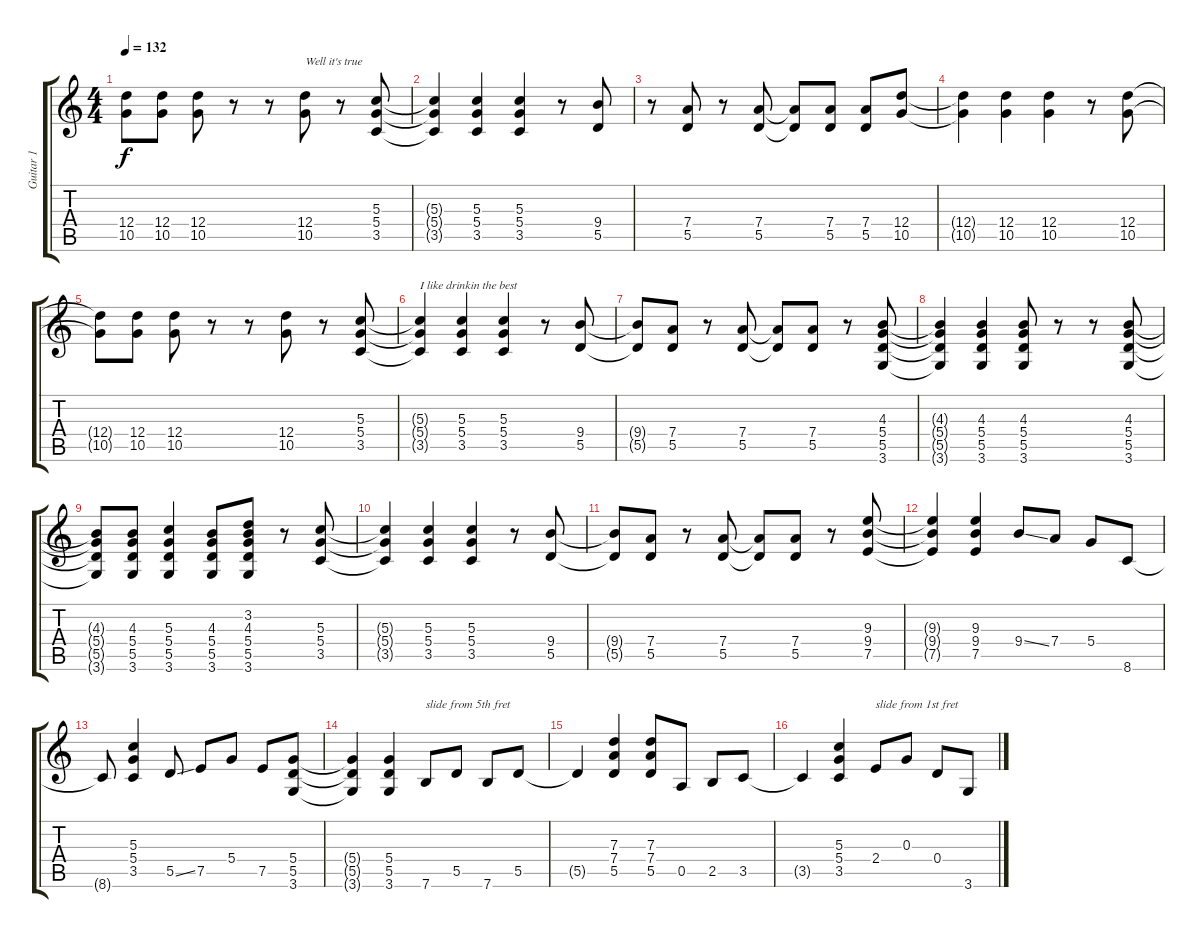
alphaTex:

\track ("Guitar 1" "Guitar 1") {instrument overdrivenguitar}
\staff {score tabs}
\tuning (E4 B3 G3 D3 A2 E2) {hide}
\ts (4 4)
\tempo 132
\clef g2
\ks c
(12.4{t} 10.5{t}).8{dy f} (12.4 10.5).8 (12.4 10.5).8 r.8 r.8 (12.4 10.5).8{txt "Well it's true"} r.8 (5.3 5.4 3.5).8 |
(5.3{t} 5.4{t} 3.5{t}).4 (5.3 5.4 3.5).4 (5.3 5.4 3.5).4 r.8 (9.4 5.5).8 |
r.8 (7.4 5.5).8 r.8 (7.4 5.5).8 (7.4{t} 5.5{t}).8 (7.4 5.5).8 (7.4 5.5).8 (12.4 10.5).8 |
(12.4{t} 10.5{t}).4 (12.4 10.5).4 (12.4 10.5).4 r.8 (12.4 10.5).8 |
(12.4{t} 10.5{t}).8 (12.4 10.5).8 (12.4 10.5).8 r.8 r.8 (12.4 10.5).8 r.8 (5.3 5.4 3.5).8 |
(5.3{t} 5.4{t} 3.5{t}).4{txt "I like drinkin the best"} (5.3 5.4 3.5).4 (5.3 5.4 3.5).4 r.8 (9.4 5.5).8 |
(9.4{t} 5.5{t}).8 (7.4 5.5).8 r.8 (7.4 5.5).8 (7.4{t} 5.5{t}).8 (7.4 5.5).8 r.8 (4.3 5.4 5.5 3.6).8 |
(4.3{t} 5.4{t} 5.5{t} 3.6{t}).4 (4.3 5.4 5.5 3.6).4 (4.3 5.4 5.5 3.6).8 r.8 r.8 (4.3 5.4 5.5 3.6).8 |
(4.3{t} 5.4{t} 5.5{t} 3.6{t}).8 (4.3 5.4 5.5 3.6).8 (5.3 5.4 5.5 3.6).4 (4.3 5.4 5.5 3.6).8 (3.2 4.3 5.4 5.5 3.6).8 r.8 (5.3 5.4 3.5).8 |
(5.3{t} 5.4{t} 3.5{t}).4 (5.3 5.4 3.5).4 (5.3 5.4 3.5).4 r.8 (9.4 5.5).8 |
(9.4{t} 5.5{t}).8 (7.4 5.5).8 r.8 (7.4 5.5).8 (7.4{t} 5.5{t}).8 (7.4 5.5).8 r.8 (9.3 9.4 7.5).8 |
(9.3{t} 9.4{t} 7.5{t}).4 (9.3 9.4 7.5).4 9.4{ss}.8 7.4.8 5.4.8 8.6.8 |
8.6{t}.8 (5.3 5.4 3.5).4 5.5{ss}.8 7.5.8 5.4.8 7.5.8 (5.4 5.5 3.6).8 |
(5.4{t} 5.5{t} 3.6{t}).4 (5.4 5.5 3.6).4 7.6.8{txt "slide from 5th fret"} 5.5.8 7.6.8 5.5.8 |
5.5{t}.4 (7.3 7.4 5.5).4 (7.3 7.4 5.5).8 0.5.8 2.5.8 3.5.8 |
3.5{t}.4 (5.3 5.4 3.5).4 2.4.8{txt "slide from 1st fret"} 0.3.8 0.4.8 3.6.8
